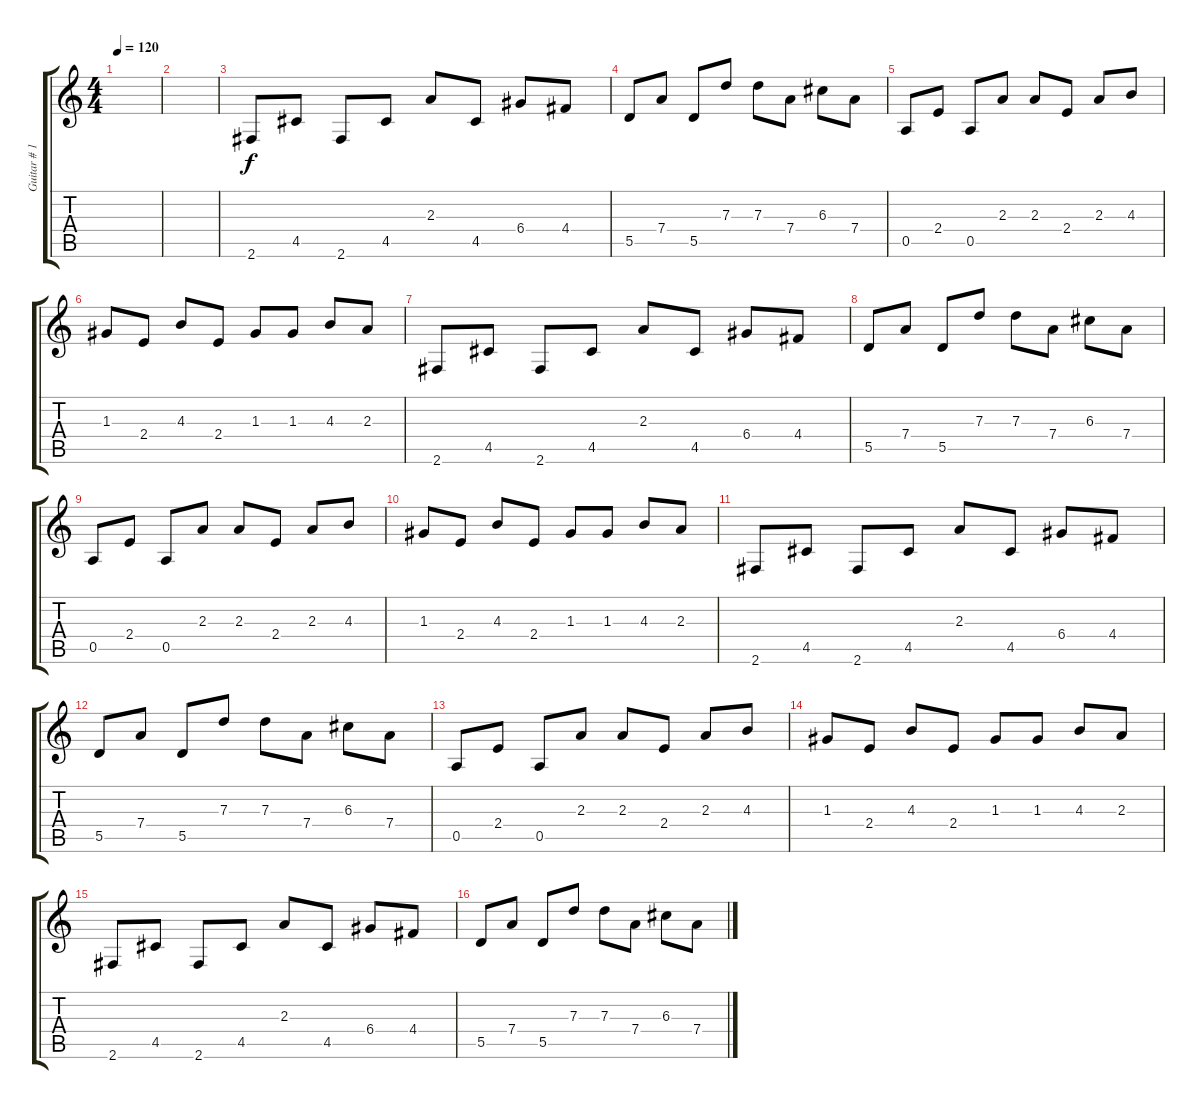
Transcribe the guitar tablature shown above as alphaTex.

\track ("Guitar # 1" "Guitar # 1") {instrument acousticguitarsteel}
\staff {score tabs}
\tuning (E4 B3 G3 D3 A2 E2) {hide}
\ts (4 4)
\tempo 120
\clef g2
\ks c
|
|
2.6.8 4.5.8 2.6.8 4.5.8 2.3.8 4.5.8 6.4.8 4.4.8 |
5.5.8 7.4.8 5.5.8 7.3.8 7.3.8 7.4.8 6.3.8 7.4.8 |
0.5.8 2.4.8 0.5.8 2.3.8 2.3.8 2.4.8 2.3.8 4.3.8 |
1.3.8 2.4.8 4.3.8 2.4.8 1.3.8 1.3.8 4.3.8 2.3.8 |
2.6.8 4.5.8 2.6.8 4.5.8 2.3.8 4.5.8 6.4.8 4.4.8 |
5.5.8 7.4.8 5.5.8 7.3.8 7.3.8 7.4.8 6.3.8 7.4.8 |
0.5.8 2.4.8 0.5.8 2.3.8 2.3.8 2.4.8 2.3.8 4.3.8 |
1.3.8 2.4.8 4.3.8 2.4.8 1.3.8 1.3.8 4.3.8 2.3.8 |
2.6.8 4.5.8 2.6.8 4.5.8 2.3.8 4.5.8 6.4.8 4.4.8 |
5.5.8 7.4.8 5.5.8 7.3.8 7.3.8 7.4.8 6.3.8 7.4.8 |
0.5.8 2.4.8 0.5.8 2.3.8 2.3.8 2.4.8 2.3.8 4.3.8 |
1.3.8 2.4.8 4.3.8 2.4.8 1.3.8 1.3.8 4.3.8 2.3.8 |
2.6.8 4.5.8 2.6.8 4.5.8 2.3.8 4.5.8 6.4.8 4.4.8 |
5.5.8 7.4.8 5.5.8 7.3.8 7.3.8 7.4.8 6.3.8 7.4.8
